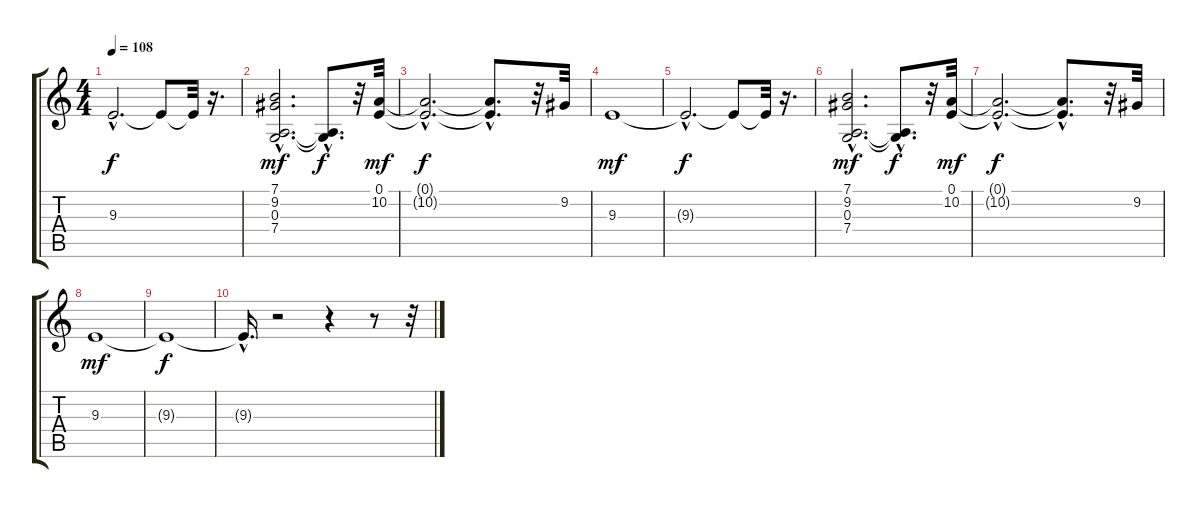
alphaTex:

\track "" {instrument choiraahs}
\staff {score tabs}
\tuning (E4 B3 G3 D3 A2 E2) {hide}
\ts (4 4)
\tempo 108
\clef g2
\ks c
9.3{hac t}.2{d dy f} 9.3{t}.8 9.3{t}.32 r.16{d} |
(7.1 9.2 0.3{hac} 7.4{hac}).2{d dy mf} (0.3{t} 7.4{hac t}).8{d dy f} r.32 (0.1 10.2).32{dy mf} |
(0.1{hac t} 10.2{hac t}).2{d dy f} (0.1{hac t} 10.2{hac t}).8{d} r.32 9.2.32 |
9.3.1{dy mf} |
9.3{hac t}.2{d dy f} 9.3{t}.8 9.3{t}.32 r.16{d} |
(7.1 9.2 0.3{hac} 7.4{hac}).2{d dy mf} (0.3{t} 7.4{hac t}).8{d dy f} r.32 (0.1 10.2).32{dy mf} |
(0.1{hac t} 10.2{hac t}).2{d dy f} (0.1{hac t} 10.2{hac t}).8{d} r.32 9.2.32 |
9.3.1{dy mf} |
9.3{t}.1{dy f} |
9.3{hac t}.16{d} r.2 r.4 r.8 r.32
